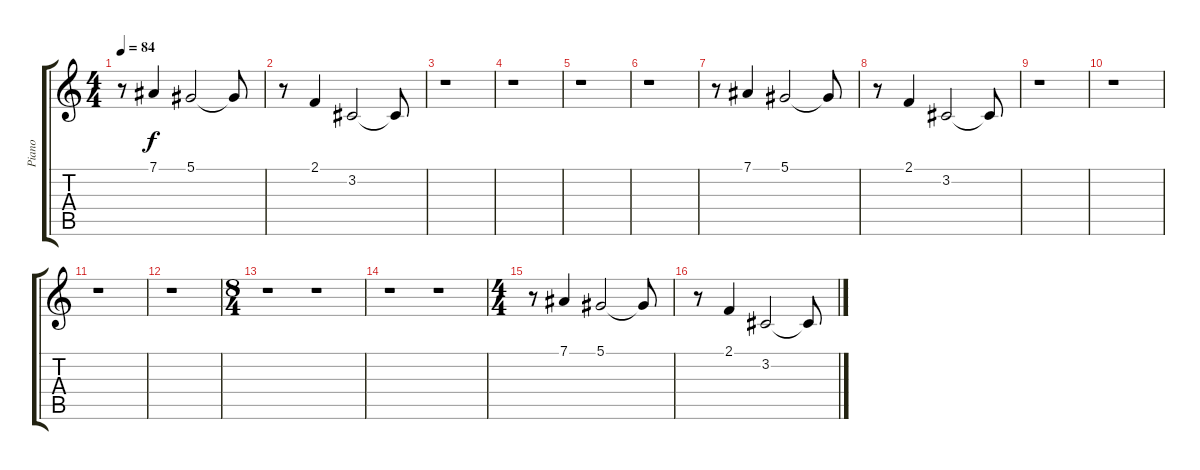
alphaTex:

\track ("Piano" "Piano") {instrument brightacousticpiano}
\staff {score tabs}
\tuning (Eb4 Bb3 Gb3 Db3 Ab2 Eb2) {hide}
\ts (4 4)
\tempo 84
\clef g2
\ks c
r.8{dy f instrument brightacousticpiano} 7.1.4 5.1.2 5.1{t}.8 |
r.8 2.1.4 3.2.2 3.2{t}.8 |
r.1 |
r.1 |
r.1 |
r.1 |
r.8 7.1.4 5.1.2 5.1{t}.8 |
r.8 2.1.4 3.2.2 3.2{t}.8 |
r.1 |
r.1 |
r.1 |
r.1 |
\ts (8 4)
r.1 r.1 |
r.1 r.1 |
\ts (4 4)
r.8 7.1.4 5.1.2 5.1{t}.8 |
r.8 2.1.4 3.2.2 3.2{t}.8
